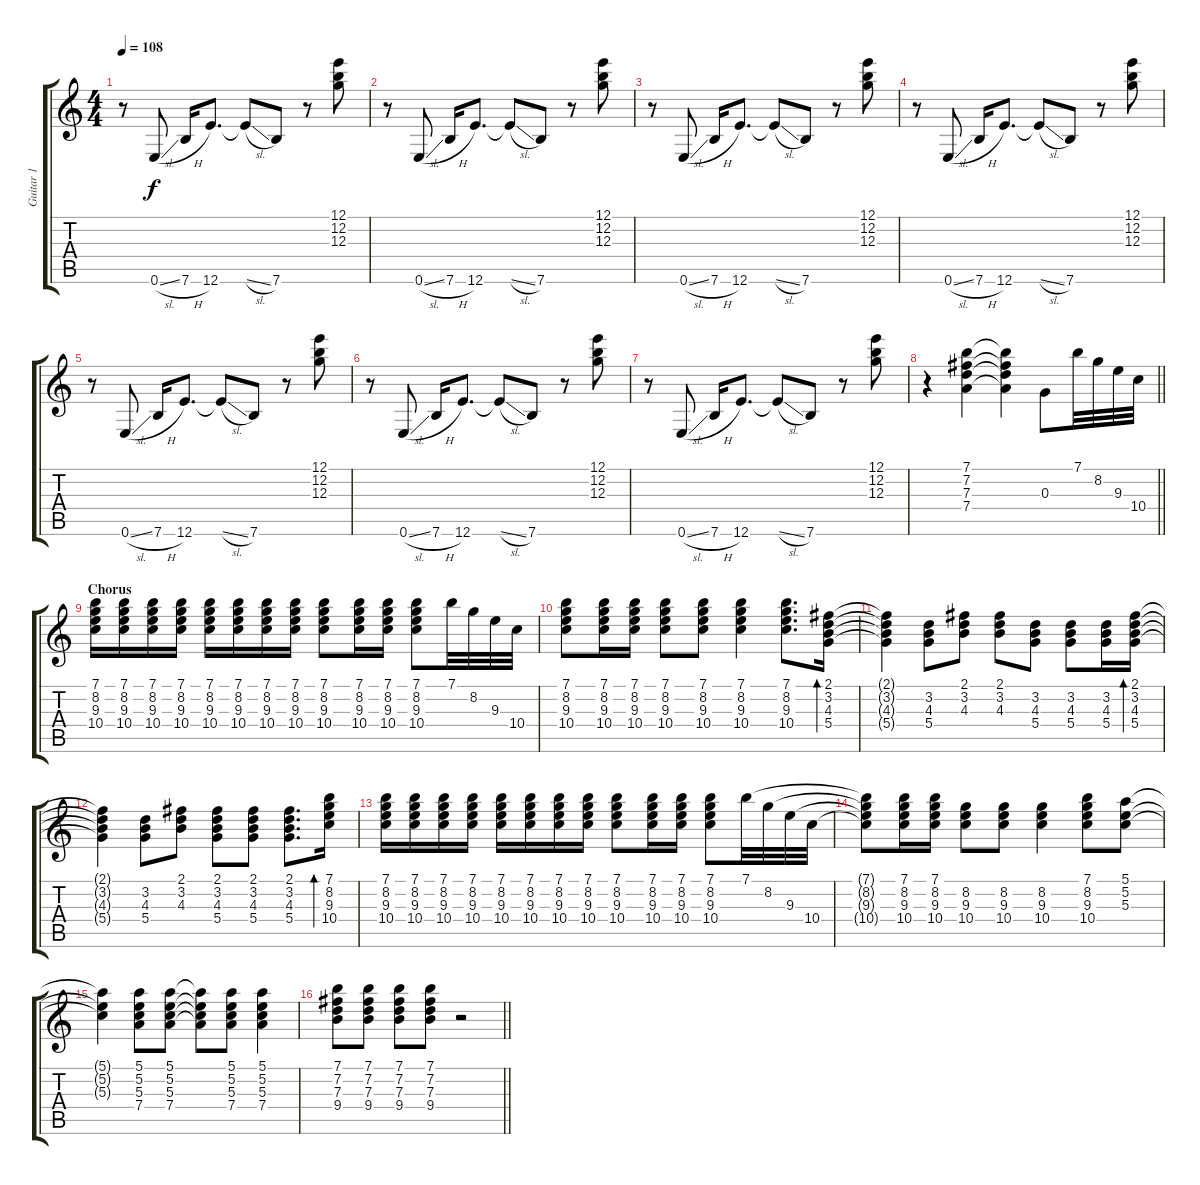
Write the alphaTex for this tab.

\track ("Guitar 1" "Guitar 1") {instrument acousticguitarsteel}
\staff {score tabs}
\tuning (E4 B3 G3 D3 A2 E2) {hide}
\ts (4 4)
\tempo 108
\clef g2
\ks c
r.8{dy f} 0.6{sl}.8 7.6{h}.16 12.6.8{d} 12.6{sl t}.8 7.6.8 r.8 (12.1 12.2 12.3).8 |
r.8 0.6{sl}.8 7.6{h}.16 12.6.8{d} 12.6{sl t}.8 7.6.8 r.8 (12.1 12.2 12.3).8 |
r.8 0.6{sl}.8 7.6{h}.16 12.6.8{d} 12.6{sl t}.8 7.6.8 r.8 (12.1 12.2 12.3).8 |
r.8 0.6{sl}.8 7.6{h}.16 12.6.8{d} 12.6{sl t}.8 7.6.8 r.8 (12.1 12.2 12.3).8 |
r.8 0.6{sl}.8 7.6{h}.16 12.6.8{d} 12.6{sl t}.8 7.6.8 r.8 (12.1 12.2 12.3).8 |
r.8 0.6{sl}.8 7.6{h}.16 12.6.8{d} 12.6{sl t}.8 7.6.8 r.8 (12.1 12.2 12.3).8 |
r.8 0.6{sl}.8 7.6{h}.16 12.6.8{d} 12.6{sl t}.8 7.6.8 r.8 (12.1 12.2 12.3).8 |
\barLineRight lightlight
r.4 (7.1 7.2 7.3 7.4).4 (7.1{t} 7.2{t} 7.3{t} 7.4{t}).4 0.3.8 7.1.32 8.2.32 9.3.32 10.4.32 |
\section ("" "Chorus")
(7.1 8.2 9.3 10.4).16 (7.1 8.2 9.3 10.4).16 (7.1 8.2 9.3 10.4).16 (7.1 8.2 9.3 10.4).16 (7.1 8.2 9.3 10.4).16 (7.1 8.2 9.3 10.4).16 (7.1 8.2 9.3 10.4).16 (7.1 8.2 9.3 10.4).16 (7.1 8.2 9.3 10.4).8 (7.1 8.2 9.3 10.4).16 (7.1 8.2 9.3 10.4).16 (7.1 8.2 9.3 10.4).8 7.1.32 8.2.32 9.3.32 10.4.32 |
(7.1 8.2 9.3 10.4).8 (7.1 8.2 9.3 10.4).16 (7.1 8.2 9.3 10.4).16 (7.1 8.2 9.3 10.4).8 (7.1 8.2 9.3 10.4).8 (7.1 8.2 9.3 10.4).4 (7.1 8.2 9.3 10.4).8{d} (2.1 3.2 4.3 5.4).16{bd 60} |
(2.1{t} 3.2{t} 4.3{t} 5.4{t}).4 (3.2 4.3 5.4).8 (2.1 3.2 4.3).8 (2.1 3.2 4.3).8 (3.2 4.3 5.4).8 (3.2 4.3 5.4).8 (3.2 4.3 5.4).16 (2.1 3.2 4.3 5.4).16{bd 60} |
(2.1{t} 3.2{t} 4.3{t} 5.4{t}).4 (3.2 4.3 5.4).8 (2.1 3.2 4.3).8 (2.1 3.2 4.3 5.4).8 (2.1 3.2 4.3 5.4).8 (2.1 3.2 4.3 5.4).8{d} (7.1 8.2 9.3 10.4).16{bd 60} |
(7.1 8.2 9.3 10.4).16 (7.1 8.2 9.3 10.4).16 (7.1 8.2 9.3 10.4).16 (7.1 8.2 9.3 10.4).16 (7.1 8.2 9.3 10.4).16 (7.1 8.2 9.3 10.4).16 (7.1 8.2 9.3 10.4).16 (7.1 8.2 9.3 10.4).16 (7.1 8.2 9.3 10.4).8 (7.1 8.2 9.3 10.4).16 (7.1 8.2 9.3 10.4).16 (7.1 8.2 9.3 10.4).8 7.1.32 8.2.32 9.3.32 10.4.32 |
(7.1{t} 8.2{t} 9.3{t} 10.4{t}).8 (7.1 8.2 9.3 10.4).16 (7.1 8.2 9.3 10.4).16 (8.2 9.3 10.4).8 (8.2 9.3 10.4).8 (8.2 9.3 10.4).4 (7.1 8.2 9.3 10.4).8 (5.1 5.2 5.3).8 |
(5.1{t} 5.2{t} 5.3{t}).4 (5.1 5.2 5.3 7.4).8 (5.1 5.2 5.3 7.4).8 (5.1{t} 5.2{t} 5.3{t} 7.4{t}).8 (5.1 5.2 5.3 7.4).8 (5.1 5.2 5.3 7.4).4 |
\barLineRight lightlight
(7.1 7.2 7.3 9.4).8 (7.1 7.2 7.3 9.4).8 (7.1 7.2 7.3 9.4).8 (7.1 7.2 7.3 9.4).8 r.2
